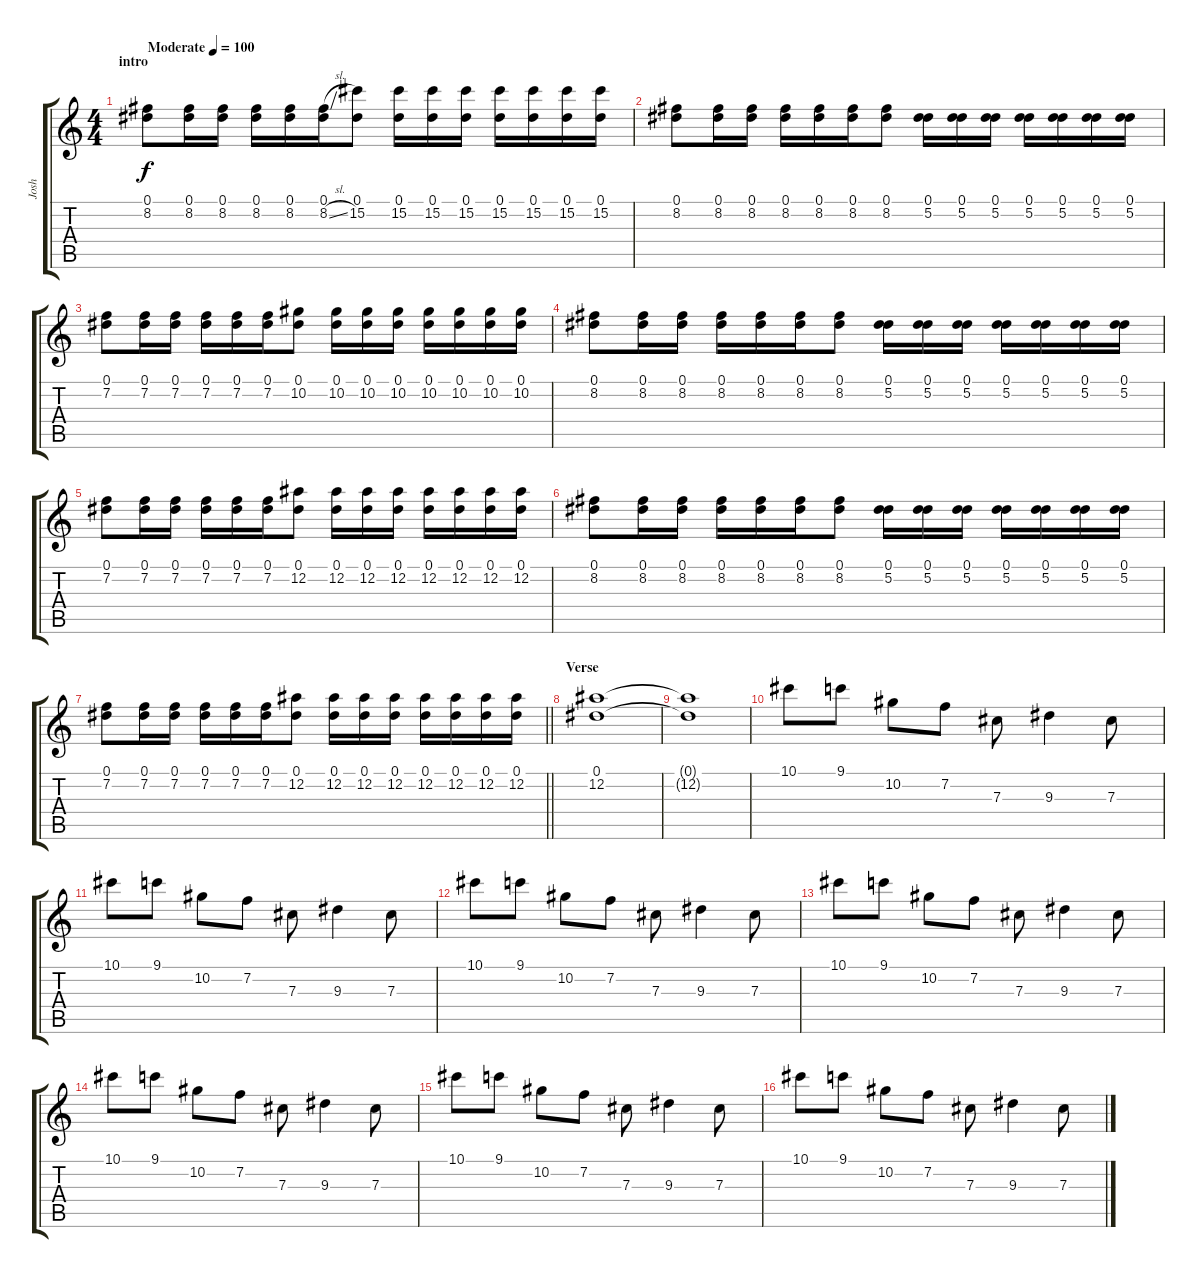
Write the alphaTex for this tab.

\track ("Josh" "Josh") {instrument distortionguitar}
\staff {score tabs}
\tuning (Eb4 Bb3 Gb3 Db3 Ab2 Db2) {hide}
\ts (4 4)
\section ("" "intro")
\tempo (100 "Moderate")
\clef g2
\ks c
(0.1 8.2).8{dy f instrument distortionguitar} (0.1 8.2).16 (0.1 8.2).16 (0.1 8.2).16 (0.1 8.2).16 (0.1 8.2{sl}).16 (0.1 15.2).8 (0.1 15.2).16 (0.1 15.2).16 (0.1 15.2).16 (0.1 15.2).16 (0.1 15.2).16 (0.1 15.2).16 (0.1 15.2).16 |
(0.1 8.2).8 (0.1 8.2).16 (0.1 8.2).16 (0.1 8.2).16 (0.1 8.2).16 (0.1 8.2).16 (0.1 8.2).8 (0.1 5.2).16 (0.1 5.2).16 (0.1 5.2).16 (0.1 5.2).16 (0.1 5.2).16 (0.1 5.2).16 (0.1 5.2).16 |
(0.1 7.2).8 (0.1 7.2).16 (0.1 7.2).16 (0.1 7.2).16 (0.1 7.2).16 (0.1 7.2).16 (0.1 10.2).8 (0.1 10.2).16 (0.1 10.2).16 (0.1 10.2).16 (0.1 10.2).16 (0.1 10.2).16 (0.1 10.2).16 (0.1 10.2).16 |
(0.1 8.2).8 (0.1 8.2).16 (0.1 8.2).16 (0.1 8.2).16 (0.1 8.2).16 (0.1 8.2).16 (0.1 8.2).8 (0.1 5.2).16 (0.1 5.2).16 (0.1 5.2).16 (0.1 5.2).16 (0.1 5.2).16 (0.1 5.2).16 (0.1 5.2).16 |
(0.1 7.2).8 (0.1 7.2).16 (0.1 7.2).16 (0.1 7.2).16 (0.1 7.2).16 (0.1 7.2).16 (0.1 12.2).8 (0.1 12.2).16 (0.1 12.2).16 (0.1 12.2).16 (0.1 12.2).16 (0.1 12.2).16 (0.1 12.2).16 (0.1 12.2).16 |
(0.1 8.2).8 (0.1 8.2).16 (0.1 8.2).16 (0.1 8.2).16 (0.1 8.2).16 (0.1 8.2).16 (0.1 8.2).8 (0.1 5.2).16 (0.1 5.2).16 (0.1 5.2).16 (0.1 5.2).16 (0.1 5.2).16 (0.1 5.2).16 (0.1 5.2).16 |
\barLineRight lightlight
(0.1 7.2).8 (0.1 7.2).16 (0.1 7.2).16 (0.1 7.2).16 (0.1 7.2).16 (0.1 7.2).16 (0.1 12.2).8 (0.1 12.2).16 (0.1 12.2).16 (0.1 12.2).16 (0.1 12.2).16 (0.1 12.2).16 (0.1 12.2).16 (0.1 12.2).16 |
\section ("" "Verse")
(0.1 12.2).1 |
(0.1{t} 12.2{t}).1 |
10.1.8 9.1.8 10.2.8 7.2.8 7.3.8 9.3.4 7.3.8 |
10.1.8 9.1.8 10.2.8 7.2.8 7.3.8 9.3.4 7.3.8 |
10.1.8 9.1.8 10.2.8 7.2.8 7.3.8 9.3.4 7.3.8 |
10.1.8 9.1.8 10.2.8 7.2.8 7.3.8 9.3.4 7.3.8 |
10.1.8 9.1.8 10.2.8 7.2.8 7.3.8 9.3.4 7.3.8 |
10.1.8 9.1.8 10.2.8 7.2.8 7.3.8 9.3.4 7.3.8 |
10.1.8 9.1.8 10.2.8 7.2.8 7.3.8 9.3.4 7.3.8
